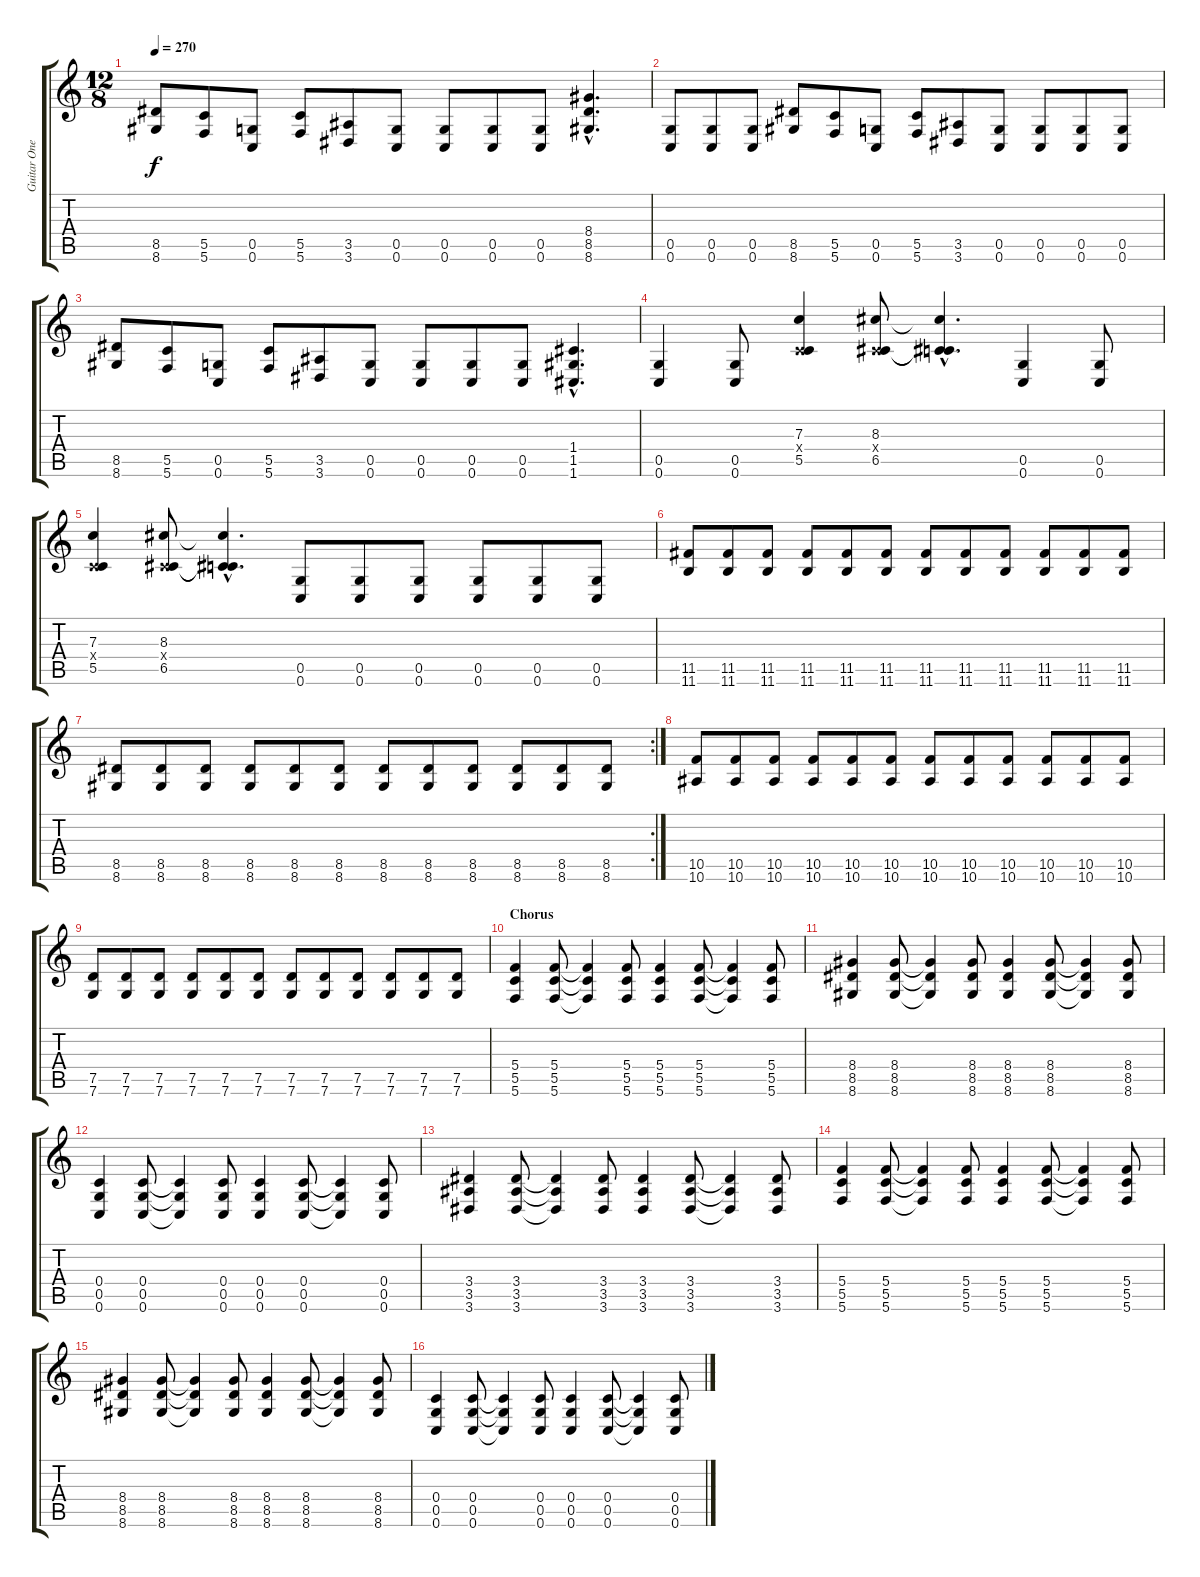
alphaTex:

\track ("Guitar One" "Guitar One") {instrument overdrivenguitar}
\staff {score tabs}
\tuning (D4 A3 F3 C3 G2 C2) {hide}
\ts (12 8)
\tempo 270
\clef g2
\ks c
(8.5 8.6).8{dy f} (5.5 5.6).8 (0.5 0.6).8 (5.5 5.6).8 (3.5 3.6).8 (0.5 0.6).8 (0.5 0.6).8 (0.5 0.6).8 (0.5 0.6).8 (8.4{hac} 8.5{hac} 8.6{hac}).4{d} |
(0.5 0.6).8 (0.5 0.6).8 (0.5 0.6).8 (8.5 8.6).8 (5.5 5.6).8 (0.5 0.6).8 (5.5 5.6).8 (3.5 3.6).8 (0.5 0.6).8 (0.5 0.6).8 (0.5 0.6).8 (0.5 0.6).8 |
(8.5 8.6).8 (5.5 5.6).8 (0.5 0.6).8 (5.5 5.6).8 (3.5 3.6).8 (0.5 0.6).8 (0.5 0.6).8 (0.5 0.6).8 (0.5 0.6).8 (1.4{hac} 1.5{hac} 1.6{hac}).4{d} |
(0.5 0.6).4 (0.5 0.6).8 (7.3 0.4{x} 5.5).4 (8.3 0.4{x} 6.5).8 (8.3{hac t} 0.4{hac t} 6.5{hac t}).4{d} (0.5 0.6).4 (0.5 0.6).8 |
(7.3 0.4{x} 5.5).4 (8.3 0.4{x} 6.5).8 (8.3{hac t} 0.4{hac t} 6.5{hac t}).4{d} (0.5 0.6).8 (0.5 0.6).8 (0.5 0.6).8 (0.5 0.6).8 (0.5 0.6).8 (0.5 0.6).8 |
(11.5 11.6).8 (11.5 11.6).8 (11.5 11.6).8 (11.5 11.6).8 (11.5 11.6).8 (11.5 11.6).8 (11.5 11.6).8 (11.5 11.6).8 (11.5 11.6).8 (11.5 11.6).8 (11.5 11.6).8 (11.5 11.6).8 |
\rc 2
(8.5 8.6).8 (8.5 8.6).8 (8.5 8.6).8 (8.5 8.6).8 (8.5 8.6).8 (8.5 8.6).8 (8.5 8.6).8 (8.5 8.6).8 (8.5 8.6).8 (8.5 8.6).8 (8.5 8.6).8 (8.5 8.6).8 |
(10.5 10.6).8 (10.5 10.6).8 (10.5 10.6).8 (10.5 10.6).8 (10.5 10.6).8 (10.5 10.6).8 (10.5 10.6).8 (10.5 10.6).8 (10.5 10.6).8 (10.5 10.6).8 (10.5 10.6).8 (10.5 10.6).8 |
(7.5 7.6).8 (7.5 7.6).8 (7.5 7.6).8 (7.5 7.6).8 (7.5 7.6).8 (7.5 7.6).8 (7.5 7.6).8 (7.5 7.6).8 (7.5 7.6).8 (7.5 7.6).8 (7.5 7.6).8 (7.5 7.6).8 |
\section ("" "Chorus")
(5.4 5.5 5.6).4 (5.4 5.5 5.6).8 (5.4{t} 5.5{t} 5.6{t}).4 (5.4 5.5 5.6).8 (5.4 5.5 5.6).4 (5.4 5.5 5.6).8 (5.4{t} 5.5{t} 5.6{t}).4 (5.4 5.5 5.6).8 |
(8.4 8.5 8.6).4 (8.4 8.5 8.6).8 (8.4{t} 8.5{t} 8.6{t}).4 (8.4 8.5 8.6).8 (8.4 8.5 8.6).4 (8.4 8.5 8.6).8 (8.4{t} 8.5{t} 8.6{t}).4 (8.4 8.5 8.6).8 |
(0.4 0.5 0.6).4 (0.4 0.5 0.6).8 (0.4{t} 0.5{t} 0.6{t}).4 (0.4 0.5 0.6).8 (0.4 0.5 0.6).4 (0.4 0.5 0.6).8 (0.4{t} 0.5{t} 0.6{t}).4 (0.4 0.5 0.6).8 |
(3.4 3.5 3.6).4 (3.4 3.5 3.6).8 (3.4{t} 3.5{t} 3.6{t}).4 (3.4 3.5 3.6).8 (3.4 3.5 3.6).4 (3.4 3.5 3.6).8 (3.4{t} 3.5{t} 3.6{t}).4 (3.4 3.5 3.6).8 |
(5.4 5.5 5.6).4 (5.4 5.5 5.6).8 (5.4{t} 5.5{t} 5.6{t}).4 (5.4 5.5 5.6).8 (5.4 5.5 5.6).4 (5.4 5.5 5.6).8 (5.4{t} 5.5{t} 5.6{t}).4 (5.4 5.5 5.6).8 |
(8.4 8.5 8.6).4 (8.4 8.5 8.6).8 (8.4{t} 8.5{t} 8.6{t}).4 (8.4 8.5 8.6).8 (8.4 8.5 8.6).4 (8.4 8.5 8.6).8 (8.4{t} 8.5{t} 8.6{t}).4 (8.4 8.5 8.6).8 |
(0.4 0.5 0.6).4 (0.4 0.5 0.6).8 (0.4{t} 0.5{t} 0.6{t}).4 (0.4 0.5 0.6).8 (0.4 0.5 0.6).4 (0.4 0.5 0.6).8 (0.4{t} 0.5{t} 0.6{t}).4 (0.4 0.5 0.6).8
